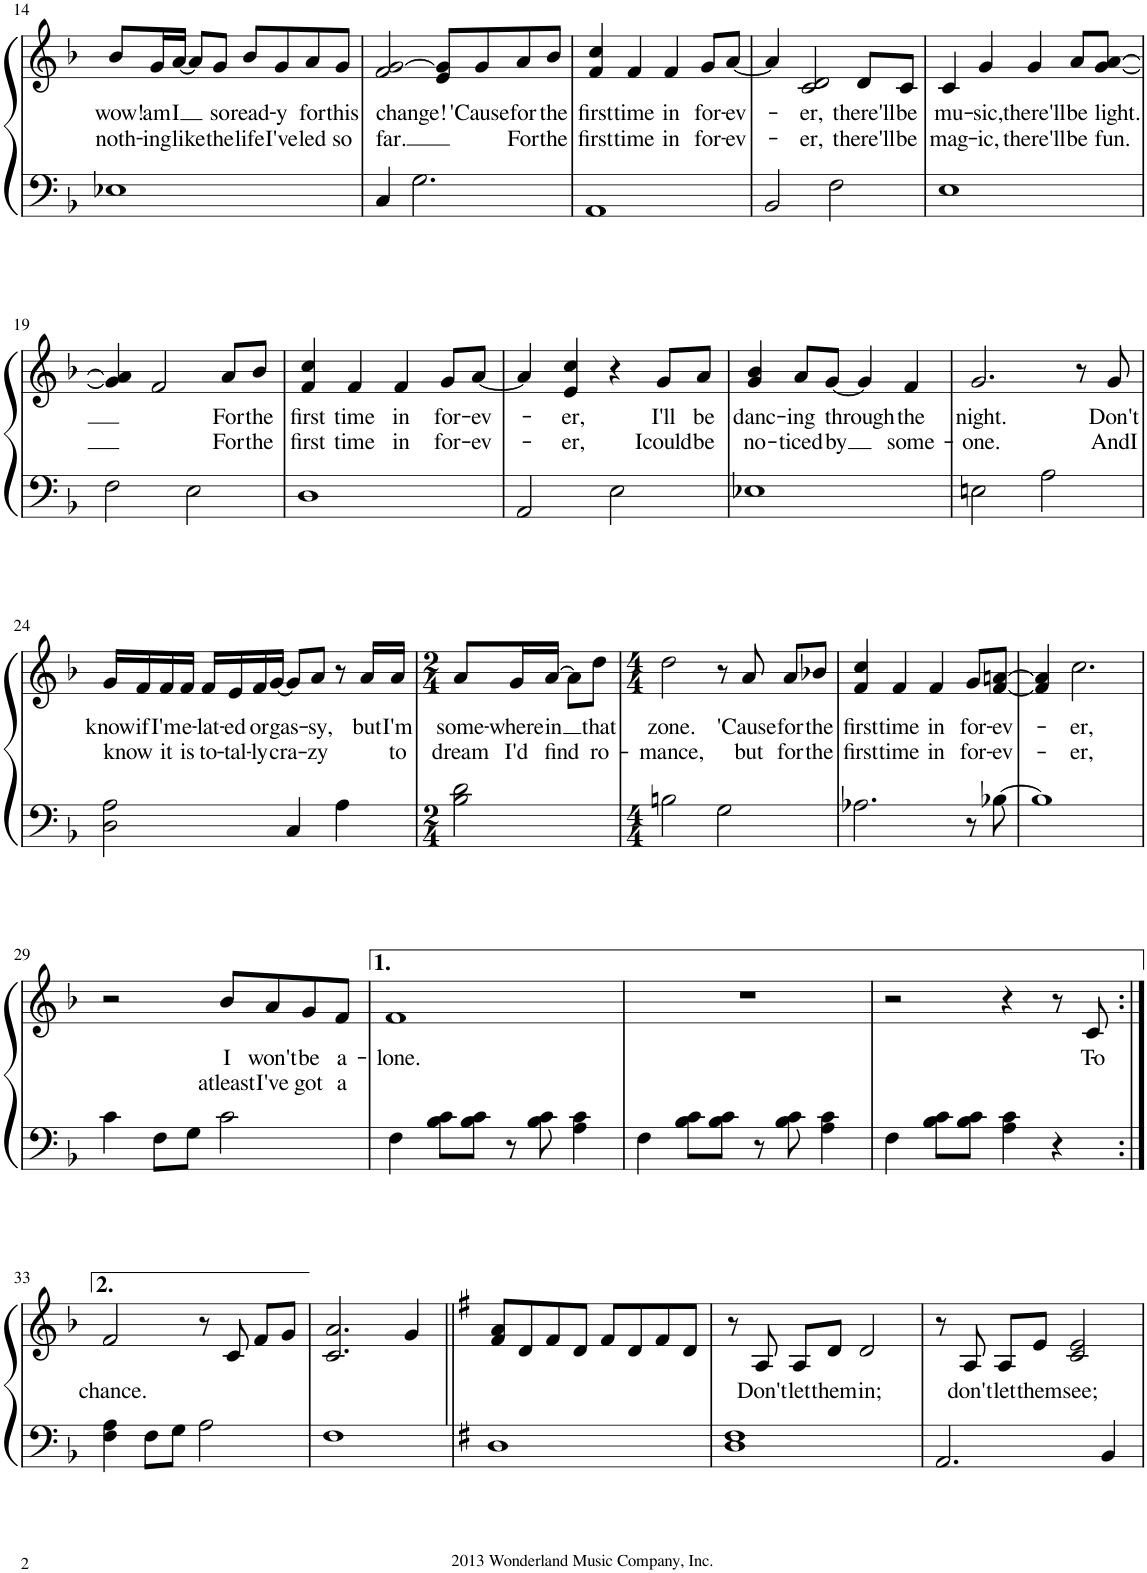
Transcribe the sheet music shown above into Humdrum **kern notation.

**kern	**kern	**text	**text
*part1	*part1	*part1	*part1
*staff2	*staff1	*staff1	*staff1
*I"Piano	*	*	*
*I'Pno.	*	*	*
!!LO:PB:g=z
*clefF4	*clefG2	*	*
*k[b-]	*k[b-]	*	*
*M4/4	*M4/4	*	*
=14	=14	=14	=14
!	!	!LO:LY:b	!LO:LY:b
1E-X	8b-/L	wow!	noth-
!	!	!LO:LY:b	!LO:LY:b
.	16g/L	am	-ing
!	!	!LO:LY:b	!LO:LY:b
.	[16a/JJ	I	like
.	8a/L]	.	.
!	!	!LO:LY:b	!LO:LY:b
.	8g/J	so	the
!	!	!LO:LY:b	!LO:LY:b
.	8b-/L	read-	life
!	!	!LO:LY:b	!LO:LY:b
.	8g/	-y	I've
!	!	!LO:LY:b	!LO:LY:b
.	8a/	for	led
!	!	!LO:LY:b	!LO:LY:b
.	8g/J	this	so
=15	=15	=15	=15
!	!	!LO:LY:b	!LO:LY:b
4C/	2f/ [2g/	change!	far.
2.G\	.	.	.
.	8e/ 8g/]L	.	.
!	!	!LO:LY:b	!
.	8g/	'Cause	.
!	!	!LO:LY:b	!LO:LY:b
.	8a/	for	For
!	!	!LO:LY:b	!LO:LY:b
.	8b-/J	the	the
=16	=16	=16	=16
!	!	!LO:LY:b	!LO:LY:b
1AA	4f/ 4cc/	first	first
!	!	!LO:LY:b	!LO:LY:b
.	4f/	time	time
!	!	!LO:LY:b	!LO:LY:b
.	4f/	in	in
!	!	!LO:LY:b	!LO:LY:b
.	8g/L	for-	for-
!	!	!LO:LY:b	!LO:LY:b
.	[8a/J	-ev-	-ev-
=17	=17	=17	=17
2BB-/	4a/]	.	.
!	!	!LO:LY:b	!LO:LY:b
.	2c/ 2d/	-er,	-er,
2F\	.	.	.
!	!	!LO:LY:b	!LO:LY:b
.	8d/L	there'll	there'll
!	!	!LO:LY:b	!LO:LY:b
.	8c/J	be	be
=18	=18	=18	=18
!	!	!LO:LY:b	!LO:LY:b
1E	4c/	mu-	mag-
!	!	!LO:LY:b	!LO:LY:b
.	4g/	-sic,	-ic,
!	!	!LO:LY:b	!LO:LY:b
.	4g/	there'll	there'll
!	!	!LO:LY:b	!LO:LY:b
.	8a/L	be	be
!	!	!LO:LY:b	!LO:LY:b
.	[8g/ [8a/J	light.	fun.
!!LO:LB:g=z
=19	=19	=19	=19
2F\	4g/] 4a/]	.	.
.	2f/	.	.
2E\	.	.	.
!	!	!LO:LY:b	!LO:LY:b
.	8a/L	For	For
!	!	!LO:LY:b	!LO:LY:b
.	8b-/J	the	the
=20	=20	=20	=20
!	!	!LO:LY:b	!LO:LY:b
1D	4f/ 4cc/	first	first
!	!	!LO:LY:b	!LO:LY:b
.	4f/	time	time
!	!	!LO:LY:b	!LO:LY:b
.	4f/	in	in
!	!	!LO:LY:b	!LO:LY:b
.	8g/L	for-	for-
!	!	!LO:LY:b	!LO:LY:b
.	[8a/J	-ev-	-ev-
=21	=21	=21	=21
2AA/	4a/]	.	.
!	!	!LO:LY:b	!LO:LY:b
.	4e/ 4cc/	-er,	-er,
2E\	4r	.	.
!	!	!LO:LY:b	!LO:LY:b
.	8g/L	I'll	Icould
!	!	!LO:LY:b	!LO:LY:b
.	8a/J	be	be
=22	=22	=22	=22
!	!	!LO:LY:b	!LO:LY:b
1E-X	4g/ 4b-/	danc-	no-
!	!	!LO:LY:b	!LO:LY:b
.	8a/L	-ing	-ticed
!	!	!LO:LY:b	!LO:LY:b
.	[8g/J	through	by
.	4g/]	.	.
!	!	!LO:LY:b	!LO:LY:b
.	4f/	the	some-
=23	=23	=23	=23
!	!	!LO:LY:b	!LO:LY:b
2En\	2.g/	night.	-one.
2A\	.	.	.
.	8r	.	.
!	!	!LO:LY:b	!LO:LY:b
.	8g/	Don't	AndI
!!LO:LB:g=z
=24	=24	=24	=24
!	!	!LO:LY:b	!LO:LY:b
2D\ 2A\	16g/LL	know	know
!	!	!LO:LY:b	!
.	16f/	if	.
!	!	!LO:LY:b	!LO:LY:b
.	16f/	I'm	it
!	!	!LO:LY:b	!LO:LY:b
.	16f/JJ	e-	is
!	!	!LO:LY:b	!LO:LY:b
.	16f/LL	-lat-	to-
!	!	!LO:LY:b	!LO:LY:b
.	16e/	-ed	-tal-
!	!	!LO:LY:b	!LO:LY:b
.	16f/	or	-ly
!	!	!LO:LY:b	!LO:LY:b
.	[16g/JJ	gas-	cra-
4C/	8g/L]	.	.
!	!	!LO:LY:b	!LO:LY:b
.	8a/J	-sy,	-zy
4A\	8r	.	.
!	!	!LO:LY:b	!
.	16a/LL	but	.
!	!	!LO:LY:b	!LO:LY:b
.	16a/JJ	I'm	to
=25	=25	=25	=25
*M2/4	*M2/4	*	*
!	!	!LO:LY:b	!LO:LY:b
2B-\ 2d\	8a/L	some-	dream
!	!	!LO:LY:b	!LO:LY:b
.	16g/L	-where	I'd
!	!	!LO:LY:b	!LO:LY:b
.	[16a/JJ	in	find
.	8a\L]	.	.
!	!	!LO:LY:b	!LO:LY:b
.	8dd\J	that	ro-
=26	=26	=26	=26
*M4/4	*M4/4	*	*
!	!	!LO:LY:b	!LO:LY:b
2Bn\	2dd\	zone.	-mance,
2G\	8r	.	.
!	!	!LO:LY:b	!LO:LY:b
.	8a/	'Cause	but
!	!	!LO:LY:b	!LO:LY:b
.	8a/L	for	for
!	!	!LO:LY:b	!LO:LY:b
.	8b-X/J	the	the
=27	=27	=27	=27
!	!	!LO:LY:b	!LO:LY:b
2.A-X\	4f/ 4cc/	first	first
!	!	!LO:LY:b	!LO:LY:b
.	4f/	time	time
!	!	!LO:LY:b	!LO:LY:b
.	4f/	in	in
!	!	!LO:LY:b	!LO:LY:b
8r	8g/L	for-	for-
!	!	!LO:LY:b	!LO:LY:b
[8B-X\	[8f/ [8an/J	-ev-	-ev-
=28	=28	=28	=28
1B-]	4f/] 4a/]	.	.
!	!	!LO:LY:b	!LO:LY:b
.	2.cc\	-er,	-er,
!!LO:LB:g=z
=29	=29	=29	=29
4c\	2r	.	.
8F\L	.	.	.
8G\J	.	.	.
!	!	!LO:LY:b	!LO:LY:b
2c\	8b-/L	I	atleast
!	!	!LO:LY:b	!LO:LY:b
.	8a/	won't	I've
!	!	!LO:LY:b	!LO:LY:b
.	8g/	be	got
!	!	!LO:LY:b	!LO:LY:b
.	8f/J	a-	a
=30	=30	=30	=30
!	!	!LO:LY:b	!
4F\	1f	-lone.	.
8B-\ 8c\L	.	.	.
8B-\ 8c\J	.	.	.
8r	.	.	.
8B-\ 8c\	.	.	.
4A\ 4c\	.	.	.
=31	=31	=31	=31
4F\	1r	.	.
8B-\ 8c\L	.	.	.
8B-\ 8c\J	.	.	.
8r	.	.	.
8B-\ 8c\	.	.	.
4A\ 4c\	.	.	.
=32	=32	=32	=32
4F\	2r	.	.
8B-\ 8c\L	.	.	.
8B-\ 8c\J	.	.	.
4A\ 4c\	4r	.	.
4r	8r	.	.
!	!	!LO:LY:b	!
.	8c/	To-	.
!!LO:LB:g=z
=33:|!	=33:|!	=33:|!	=33:|!
!	!	!LO:LY:b	!
4F\ 4A\	2f/	-chance.	.
8F\L	.	.	.
8G\J	.	.	.
2A\	8r	.	.
.	8c/	.	.
.	8f/L	.	.
.	8g/J	.	.
=34	=34	=34	=34
1F	2.c/ 2.a/	.	.
.	4g/	.	.
=35||	=35||	=35||	=35||
*k[f#]	*k[f#]	*	*
1D	8f#/ 8a/L	.	.
.	8d/	.	.
.	8f#/	.	.
.	8d/J	.	.
.	8f#/L	.	.
.	8d/	.	.
.	8f#/	.	.
.	8d/J	.	.
=36	=36	=36	=36
1D 1F#	8r	.	.
!	!	!LO:LY:b	!
.	8A/	Don't	.
!	!	!LO:LY:b	!
.	8A/L	let	.
!	!	!LO:LY:b	!
.	8d/J	them	.
!	!	!LO:LY:b	!
.	2d/	in;	.
=37	=37	=37	=37
2.AA/	8r	.	.
!	!	!LO:LY:b	!
.	8A/	don't	.
!	!	!LO:LY:b	!
.	8A/L	let	.
!	!	!LO:LY:b	!
.	8e/J	them	.
!	!	!LO:LY:b	!
.	2c/ 2e/	see;	.
4BB/	.	.	.
=	=	=	=
*-	*-	*-	*-
